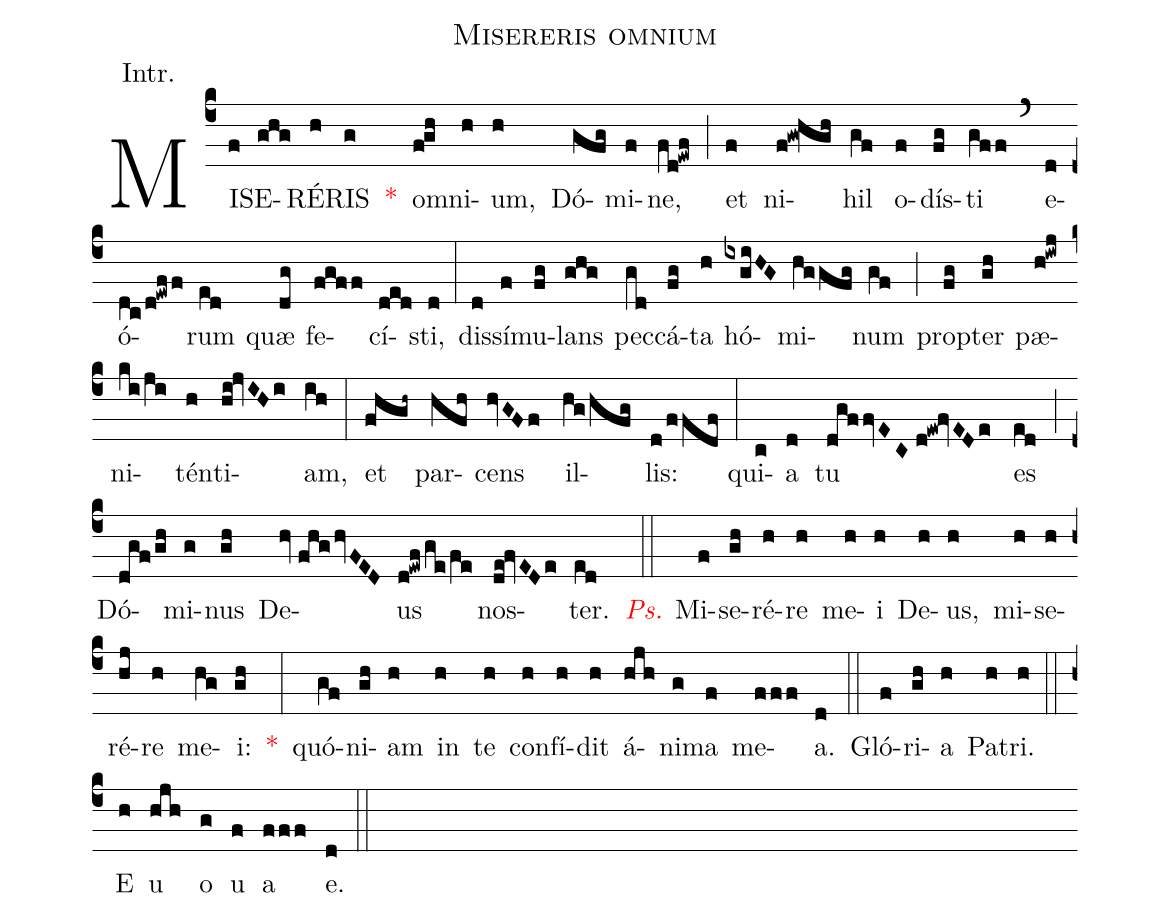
name:Misereris omnium;
annotation:Intr.;
mode:I.;
office-part:Introit;
%%
(c4) MI(f)SE(ghg)RÉ(h)RIS(g) <v>\red{*}</v>() om(f!gh)ni(h)um,(h) Dó(gfg)mi(f)ne,(fd!ewf) (;) et(f) ni(f!gw!hgh)hil(gf) o(f)dís(fg)ti(gff) (`) e(d)ó(dc/d!ewff)rum(ed) quæ(dg) fe(fgff)cí(ded)sti,(d) (:) dis(d)sí(f)mu(fg)lans(ghg) pec(gd)cá(fg)ta(h) hó(ixgiHG)mi(hggfg)num(gf) (;) prop(fg)ter(gh) pæ(h!iwj)ni(ki/ji)tén(h)ti(hi!jvIHi)am,(ih) (:) et(fhgh~) par(hfh)cens(hvGFf) il(hg/hfg)lis:(d/ffdf) (:) qui(c)a(d) tu(dgffvEC//d!ew!fvEDe) es(ed) (;) Dó(dgf/gh)mi(g)nus(gh) De(hv//fhg/hvFED)us(d!ewf/ge/fe) nos(de!fvEDe)ter.(ed) (::) <v>\redit{Ps.}</v> Mi(f)se(gh)ré(h)re(h) me(h)i(h) De(h)us,(h) mi(h)se(h)ré(hj)re(h) me(hg)i:(gh) <v>\red{*}</v>(:) quó(gf)ni(gh)am(h) in(h) te(h) con(h)fí(h)dit(h) á(hjh)ni(g)ma(f) me(fff)a.(d) (::) Gló(f)ri(gh)a(h) Pa(h)tri.(h) (::) E(h) u(hjh) o(g) u(f) a(fff) e.(d) (::)
